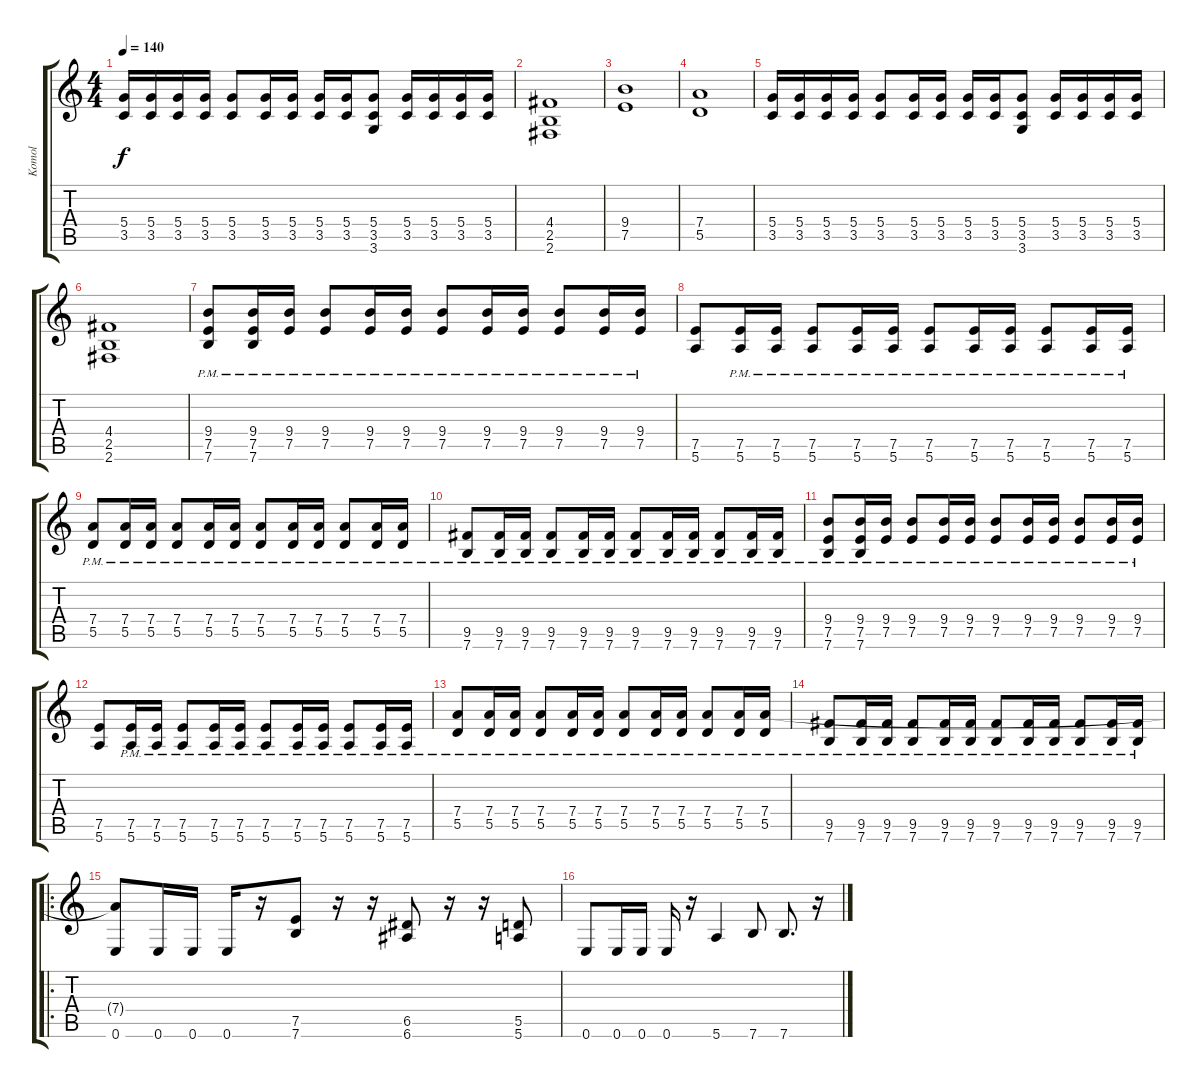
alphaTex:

\track ("Komol" "Komol") {instrument distortionguitar}
\staff {score tabs}
\tuning (E4 B3 G3 D3 A2 E2) {hide}
\ts (4 4)
\tempo 140
\clef g2
\ks c
(5.4 3.5).16{dy f} (5.4 3.5).16 (5.4 3.5).16 (5.4 3.5).16 (5.4 3.5).8 (5.4 3.5).16 (5.4 3.5).16 (5.4 3.5).16 (5.4 3.5).16 (5.4 3.5 3.6).8 (5.4 3.5).16 (5.4 3.5).16 (5.4 3.5).16 (5.4 3.5).16 |
(4.4 2.5 2.6).1 |
(9.4 7.5).1 |
(7.4 5.5).1 |
(5.4 3.5).16 (5.4 3.5).16 (5.4 3.5).16 (5.4 3.5).16 (5.4 3.5).8 (5.4 3.5).16 (5.4 3.5).16 (5.4 3.5).16 (5.4 3.5).16 (5.4 3.5 3.6).8 (5.4 3.5).16 (5.4 3.5).16 (5.4 3.5).16 (5.4 3.5).16 |
(4.4 2.5 2.6).1 |
(9.4{pm} 7.5{pm} 7.6{pm}).8 (9.4{pm} 7.5{pm} 7.6{pm}).16 (9.4{pm} 7.5{pm}).16 (9.4{pm} 7.5{pm}).8 (9.4{pm} 7.5{pm}).16 (9.4{pm} 7.5{pm}).16 (9.4{pm} 7.5{pm}).8 (9.4{pm} 7.5{pm}).16 (9.4{pm} 7.5{pm}).16 (9.4{pm} 7.5{pm}).8 (9.4{pm} 7.5{pm}).16 (9.4{pm} 7.5{pm}).16 |
(7.5 5.6).8 (7.5{pm} 5.6{pm}).16 (7.5{pm} 5.6{pm}).16 (7.5{pm} 5.6{pm}).8 (7.5{pm} 5.6{pm}).16 (7.5{pm} 5.6{pm}).16 (7.5{pm} 5.6{pm}).8 (7.5{pm} 5.6{pm}).16 (7.5{pm} 5.6{pm}).16 (7.5{pm} 5.6{pm}).8 (7.5{pm} 5.6{pm}).16 (7.5{pm} 5.6{pm}).16 |
(7.4{pm} 5.5{pm}).8 (7.4{pm} 5.5{pm}).16 (7.4{pm} 5.5{pm}).16 (7.4{pm} 5.5{pm}).8 (7.4{pm} 5.5{pm}).16 (7.4{pm} 5.5{pm}).16 (7.4{pm} 5.5{pm}).8 (7.4{pm} 5.5{pm}).16 (7.4{pm} 5.5{pm}).16 (7.4{pm} 5.5{pm}).8 (7.4{pm} 5.5{pm}).16 (7.4{pm} 5.5{pm}).16 |
(9.5{pm} 7.6{pm}).8 (9.5{pm} 7.6{pm}).16 (9.5{pm} 7.6{pm}).16 (9.5{pm} 7.6{pm}).8 (9.5{pm} 7.6{pm}).16 (9.5{pm} 7.6{pm}).16 (9.5{pm} 7.6{pm}).8 (9.5{pm} 7.6{pm}).16 (9.5{pm} 7.6{pm}).16 (9.5{pm} 7.6{pm}).8 (9.5{pm} 7.6{pm}).16 (9.5{pm} 7.6{pm}).16 |
(9.4{pm} 7.5{pm} 7.6{pm}).8 (9.4{pm} 7.5{pm} 7.6{pm}).16 (9.4{pm} 7.5{pm}).16 (9.4{pm} 7.5{pm}).8 (9.4{pm} 7.5{pm}).16 (9.4{pm} 7.5{pm}).16 (9.4{pm} 7.5{pm}).8 (9.4{pm} 7.5{pm}).16 (9.4{pm} 7.5{pm}).16 (9.4{pm} 7.5{pm}).8 (9.4{pm} 7.5{pm}).16 (9.4{pm} 7.5{pm}).16 |
(7.5 5.6).8 (7.5{pm} 5.6{pm}).16 (7.5{pm} 5.6{pm}).16 (7.5{pm} 5.6{pm}).8 (7.5{pm} 5.6{pm}).16 (7.5{pm} 5.6{pm}).16 (7.5{pm} 5.6{pm}).8 (7.5{pm} 5.6{pm}).16 (7.5{pm} 5.6{pm}).16 (7.5{pm} 5.6{pm}).8 (7.5{pm} 5.6{pm}).16 (7.5{pm} 5.6{pm}).16 |
(7.4{pm} 5.5{pm}).8 (7.4{pm} 5.5{pm}).16 (7.4{pm} 5.5{pm}).16 (7.4{pm} 5.5{pm}).8 (7.4{pm} 5.5{pm}).16 (7.4{pm} 5.5{pm}).16 (7.4{pm} 5.5{pm}).8 (7.4{pm} 5.5{pm}).16 (7.4{pm} 5.5{pm}).16 (7.4{pm} 5.5{pm}).8 (7.4{pm} 5.5{pm}).16 (7.4{pm} 5.5{pm}).16 |
(9.5{pm} 7.6{pm}).8 (9.5{pm} 7.6{pm}).16 (9.5{pm} 7.6{pm}).16 (9.5{pm} 7.6{pm}).8 (9.5{pm} 7.6{pm}).16 (9.5{pm} 7.6{pm}).16 (9.5{pm} 7.6{pm}).8 (9.5{pm} 7.6{pm}).16 (9.5{pm} 7.6{pm}).16 (9.5{pm} 7.6{pm}).8 (9.5{pm} 7.6{pm}).16 (9.5{pm} 7.6{pm}).16 |
\ro
(7.4{t} 0.6).8 0.6.16 0.6.16 0.6.16 r.16 (7.5 7.6).8 r.16 r.16 (6.5 6.6).8 r.16 r.16 (5.5 5.6).8 |
0.6.8 0.6.16 0.6.16 0.6.16 r.16 5.6.4 7.6.8 7.6.8{d} r.16
